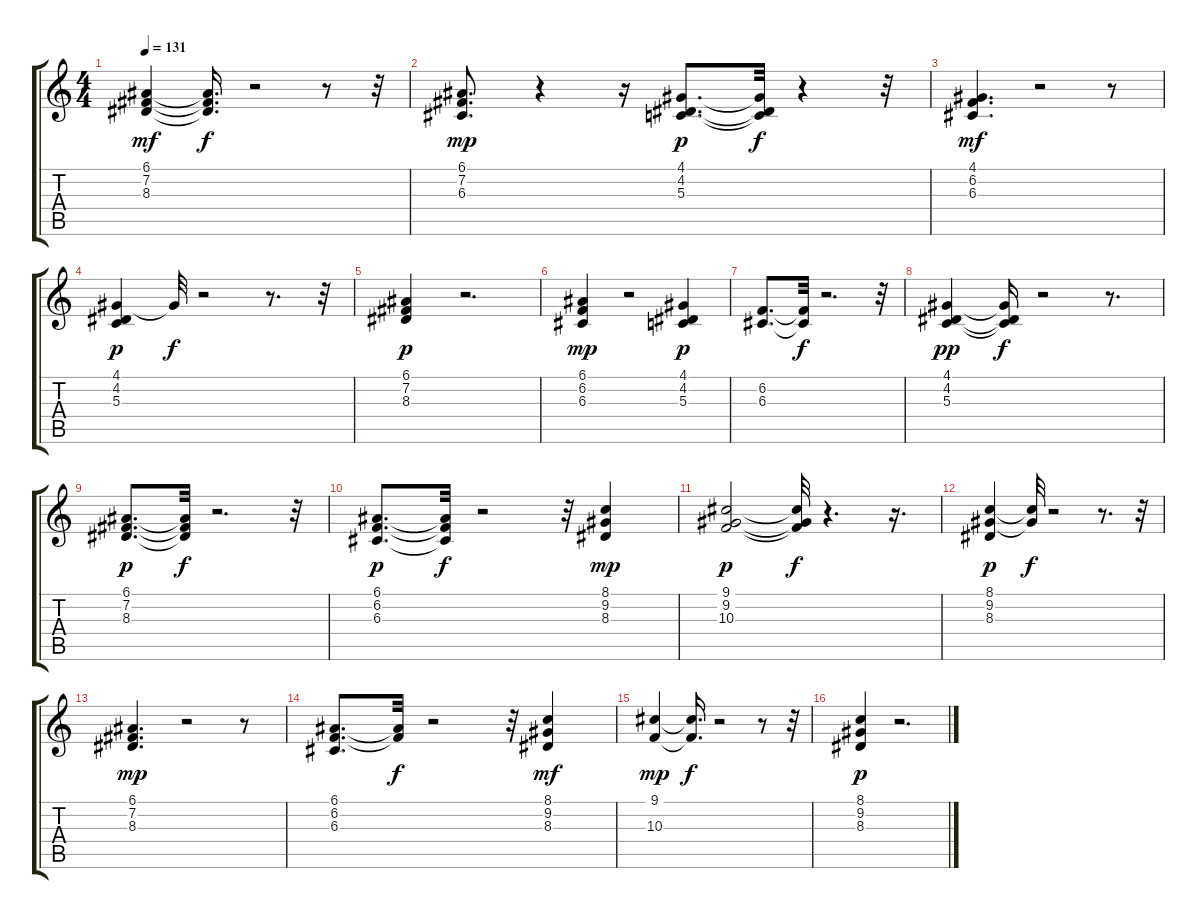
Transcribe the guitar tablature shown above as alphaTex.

\track "" {instrument pad2warm}
\staff {score tabs}
\tuning (E4 B3 G3 D3 A2 E2) {hide}
\ts (4 4)
\tempo 131
\clef g2
\ks c
(6.1 7.2 8.3).4{dy mf} (6.1{t} 7.2{t} 8.3{t}).16{d dy f} r.2 r.8 r.32 |
(6.1 7.2 6.3).8{d dy mp} r.4 r.16 (4.1 4.2 5.3).8{d dy p} (4.1{t} 4.2{t} 5.3{t}).32{dy f} r.4 r.32 |
(4.1 6.2 6.3).4{d dy mf} r.2 r.8 |
(4.1 4.2 5.3).4{dy p} 4.1{t}.32{dy f} r.2 r.8{d} r.32 |
(6.1 7.2 8.3).4{dy p} r.2{d} |
(6.1 6.2 6.3).4{dy mp} r.2 (4.1 4.2 5.3).4{dy p} |
(6.2 6.3).8{d} (6.2{t} 6.3{t}).32{dy f} r.2{d} r.32 |
(4.1 4.2 5.3).4{dy pp} (4.1{t} 4.2{t} 5.3{t}).16{dy f} r.2 r.8{d} |
(6.1 7.2 8.3).8{d dy p} (6.1{t} 7.2{t} 8.3{t}).32{dy f} r.2{d} r.32 |
(6.1 6.2 6.3).8{d dy p} (6.1{t} 6.2{t} 6.3{t}).32{dy f} r.2 r.32 (8.1 9.2 8.3).4{dy mp} |
(9.1 9.2 10.3).2{dy p} (9.1{t} 9.2{t} 10.3{t}).32{dy f} r.4{d} r.16{d} |
(8.1 9.2 8.3).4{dy p} (8.1{t} 9.2{t}).32{dy f} r.2 r.8{d} r.32 |
(6.1 7.2 8.3).4{d dy mp} r.2 r.8 |
(6.1 6.2 6.3).8{d} (6.1{t} 6.2{t}).32{dy f} r.2 r.32 (8.1 9.2 8.3).4{dy mf} |
(9.1 10.3).4{dy mp} (9.1{t} 10.3{t}).16{d dy f} r.2 r.8 r.32 |
(8.1 9.2 8.3).4{dy p} r.2{d}
